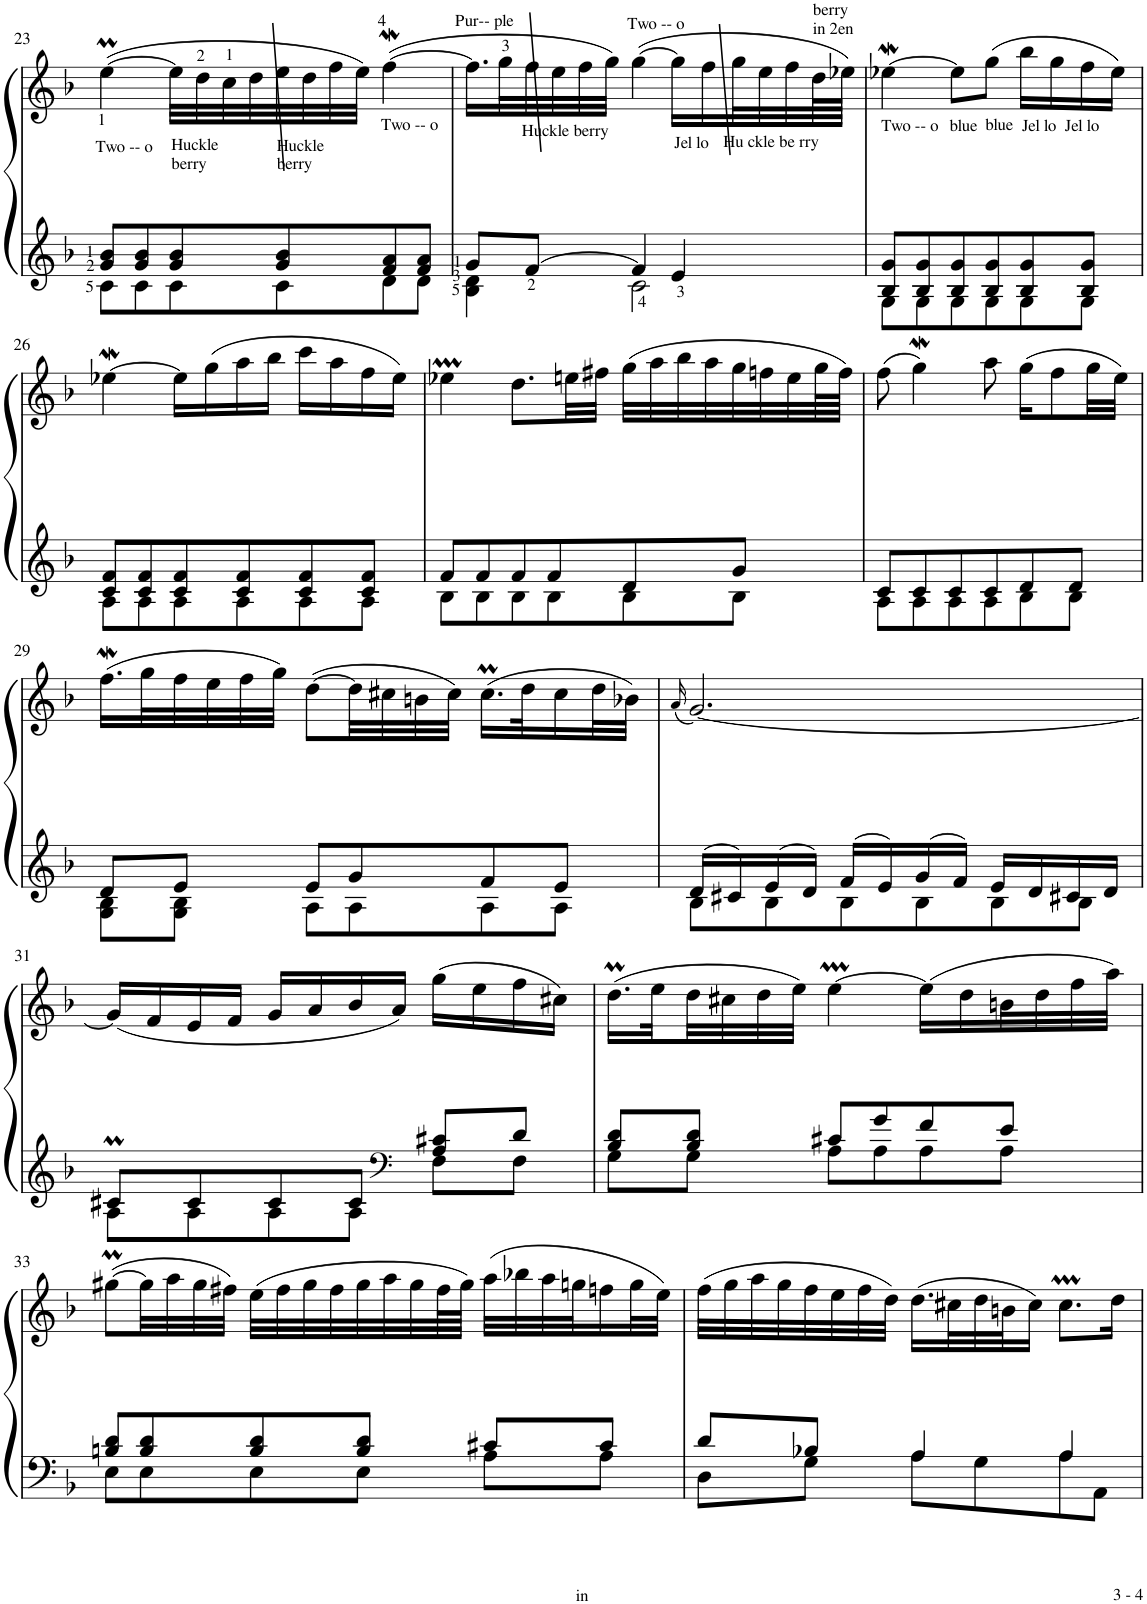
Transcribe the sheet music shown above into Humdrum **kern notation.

**kern	**kern
*part1	*part1
*staff2	*staff1
*I"Piano	*
*I'Pno	*
!!LO:PB:g=z
*clefG2	*clefG2
*k[b-]	*k[b-]
*M3/4	*M3/4
=23	=23
*^	*
!	!	!LO:TX:b:t=Two -- o
8g/ 8b-/L	8c\L	([4eem<\
8g/ 8b-/	8c\	.
!	!	!LO:TX:b:t=Huckle
!	!	!LO:TX:b:t=berry
8g/ 8b-/	8c\	32ee\LLL]
.	.	32dd<\
.	.	32cc<\
.	.	32dd\
!	!	!LO:TX:b:t=Huckle
!	!	!LO:TX:b:t=berry
8g/ 8b-/	8c\	32ee\
.	.	32dd\
.	.	32ff\
.	.	32ee\JJJ)
!	!	!LO:TX:b:t=Two -- o
8f/ 8a/	8d\	([4ffw<\
8f/ 8a/J	8d\J	.
=24	=24	=24
!	!	!LO:TX:a:t=Pur-- ple
8g/L	4B-\ 4d\	16.ff\LL]
.	.	32gg\L
!	!	!LO:TX:b:t=Huckle berry
[8f/J	.	32ff\
.	.	32ee\
.	.	32ff\
.	.	32gg\JJJ)
!	!	!LO:TX:a:t=Two -- o
4f/]	2c\	([4gg\
!	!	!LO:TX:b:t=Jel lo
4e/	.	16gg\LL]
.	.	16ff\
!	!	!LO:TX:b:t=Hu ckle be rry
.	.	32gg\L
.	.	32ee\
.	.	32ff\
!	!	!LO:TX:a:t=berry
!	!	!LO:TX:a:t=in 2en
.	.	64dd\L
.	.	64ee-X\JJJJ)
=25	=25	=25
!	!	!LO:TX:b:t=Two -- o
8B-/ 8g/L	8G\L	[4ee-Xw\
8B-/ 8g/	8G\	.
!	!	!LO:TX:b:t=blue
8B-/ 8g/	8G\	8ee-\L]
!	!	!LO:TX:b:t=blue
8B-/ 8g/	8G\	(8gg\J
!	!	!LO:TX:b:t=Jel lo  Jel lo
8B-/ 8g/	8G\	16bb-\LL
.	.	16gg\
8B-/ 8g/J	8G\J	16ff\
.	.	16ee-\JJ)
!!LO:LB:g=z
=26	=26	=26
8c/ 8f/L	8A\L	[4ee-Xw\
8c/ 8f/	8A\	.
8c/ 8f/	8A\	16ee-\LL]
.	.	(16gg\
8c/ 8f/	8A\	16aa\
.	.	16bb-\JJ
8c/ 8f/	8A\	16ccc\LL
.	.	16aa\
8c/ 8f/J	8A\J	16ff\
.	.	16ee-\JJ)
=27	=27	=27
8f/L	8B-\L	4ee-XM\
8f/	8B-\	.
8f/	8B-\	8.dd\L
8f/	8B-\	.
.	.	32een\LL
.	.	32ff#X\JJJ
8d/	8B-\	(32gg\LLL
.	.	32aa\
.	.	32bb-\
.	.	32aa\
8g/J	8B-\J	32gg\
.	.	32ffn\
.	.	32ee\
.	.	64gg\L
.	.	64ff\JJJJ)
=28	=28	=28
8c/L	8A\L	(8ff\
8c/	8A\	4ggW\)
8c/	8A\	.
8c/	8A\	8aa\
8d/	8B-\	(16gg\KL
.	.	8ff\
8d/J	8B-\J	.
.	.	32gg\LL
.	.	32ee\JJJ)
!!LO:LB:g=z
=29	=29	=29
8d/L	8G\ 8B-\L	(16.ffw\LL
.	.	32gg\L
8e/J	8G\ 8B-\J	32ff\
.	.	32ee\
.	.	32ff\
.	.	32gg\JJJ)
8e/L	8A\L	([8dd\L
8g/	8A\	32dd\LL]
.	.	32cc#X\
.	.	32bn\
.	.	32cc#\JJJ)
8f/	8A\	(16.cc#m\LL
.	.	32dd\K
8e/J	8A\J	16cc#\
.	.	32dd\L
.	.	32b-X\JJJ)
=30	=30	=30
.	.	(16qa/
16d/LL	8B-\L	[2.g/)
16c#X/	.	.
16e/	8B-\	.
16d/JJ	.	.
16f/LL	8B-\	.
16e/	.	.
16g/	8B-\	.
16f/JJ	.	.
16e/LL	8B-\	.
16d/	.	.
16c#X/	8B-\J	.
16d/JJ	.	.
!!LO:LB:g=z
=31	=31	=31
8c#Xm/L	8A\L	(16g/LL]
.	.	16f/
8c#/	8A\	16e/
.	.	16f/JJ
8c#/	8A\	16g/LL
.	.	16a/
8c#/J	8A\J	16b-/
*clefF4	*	*
.	.	16a/JJ)
8A/ 8c#X/L	8F\L	(16gg\LL
.	.	16ee\
8d/J	8F\J	16ff\
.	.	16cc#X\JJ)
=32	=32	=32
8B-/ 8d/L	8G\L	(16.ddM\LL
.	.	32ee\L
8B-/ 8d/J	8G\J	32dd\
.	.	32cc#X\
.	.	32dd\
.	.	32ee\JJJ)
8c#X/L	8A\L	[4eem\
8g/	8A\	.
8f/	8A\	(16ee\LL]
.	.	16dd\
8e/J	8A\J	32bn\L
.	.	32dd\
.	.	32ff\
.	.	32aa\JJJ)
!!LO:LB:g=z
=33	=33	=33
8Bn/ 8d/L	8E\L	([8gg#Xm\L
8B/ 8d/	8E\	32gg#\LL]
.	.	32aa\
.	.	32gg#\
.	.	32ff#X\JJJ)
8B/ 8d/	8E\	(32ee\LLL
.	.	32ff#\
.	.	32gg#\
.	.	32ff#\
8B/ 8d/J	8E\J	32gg#\
.	.	32aa\
.	.	32gg#\
.	.	64ff#\L
.	.	64gg#\JJJJ)
8c#X/L	8A\L	(32aa\LLL
.	.	32bb-X\
.	.	32aa\
.	.	32ggn\J
8c#/J	8A\J	16ffn\
.	.	32gg\L
.	.	32ee\JJJ)
=34	=34	=34
8d/L	8D\L	(32ff\LLL
.	.	32gg\
.	.	32aa\
.	.	32gg\
8B-X/J	8G\J	32ff\
.	.	32ee\
.	.	32ff\
.	.	32dd\JJJ)
4A/	8A\L	(16.dd\LL
.	.	32cc#X\L
.	8G\	32dd\
.	.	32bn\J
.	.	16cc#\JJ)
4A/	8A\	8.cc#m\L
.	8AA\J	.
.	.	16dd\Jk
*v	*v	*
=	=
*-	*-
